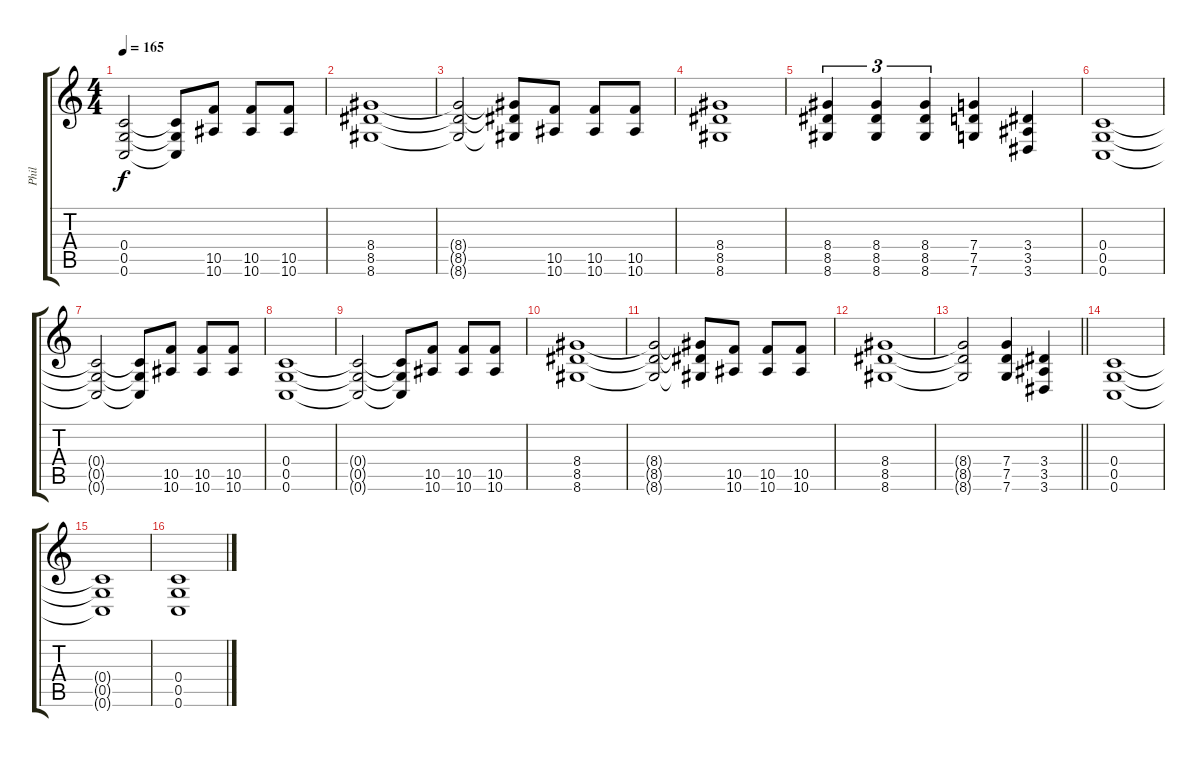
\track ("Phil" "Phil") {instrument distortionguitar}
\staff {score tabs}
\tuning (D4 A3 F3 C3 G2 C2) {hide}
\ts (4 4)
\tempo 165
\clef g2
\ks c
(0.4{t} 0.5{t} 0.6{t}).2{dy f} (0.4{t} 0.5{t} 0.6{t}).8 (10.5 10.6).8 (10.5 10.6).8 (10.5 10.6).8 |
(8.4 8.5 8.6).1 |
(8.4{t} 8.5{t} 8.6{t}).2 (8.4{t} 8.5{t} 8.6{t}).8 (10.5 10.6).8 (10.5 10.6).8 (10.5 10.6).8 |
(8.4 8.5 8.6).1 |
(8.4 8.5 8.6).4{tu (3 2)} (8.4 8.5 8.6).4{tu (3 2)} (8.4 8.5 8.6).4{tu (3 2)} (7.4 7.5 7.6).4 (3.4 3.5 3.6).4 |
(0.4 0.5 0.6).1{volume 13} |
(0.4{t} 0.5{t} 0.6{t}).2 (0.4{t} 0.5{t} 0.6{t}).8 (10.5 10.6).8 (10.5 10.6).8 (10.5 10.6).8 |
(0.4 0.5 0.6).1{volume 13} |
(0.4{t} 0.5{t} 0.6{t}).2 (0.4{t} 0.5{t} 0.6{t}).8 (10.5 10.6).8 (10.5 10.6).8 (10.5 10.6).8 |
(8.4 8.5 8.6).1 |
(8.4{t} 8.5{t} 8.6{t}).2 (8.4{t} 8.5{t} 8.6{t}).8 (10.5 10.6).8 (10.5 10.6).8 (10.5 10.6).8 |
(8.4 8.5 8.6).1 |
\barLineRight lightlight
(8.4{t} 8.5{t} 8.6{t}).2 (7.4 7.5 7.6).4 (3.4 3.5 3.6).4 |
(0.4 0.5 0.6).1 |
(0.4{t} 0.5{t} 0.6{t}).1 |
(0.4 0.5 0.6).1
